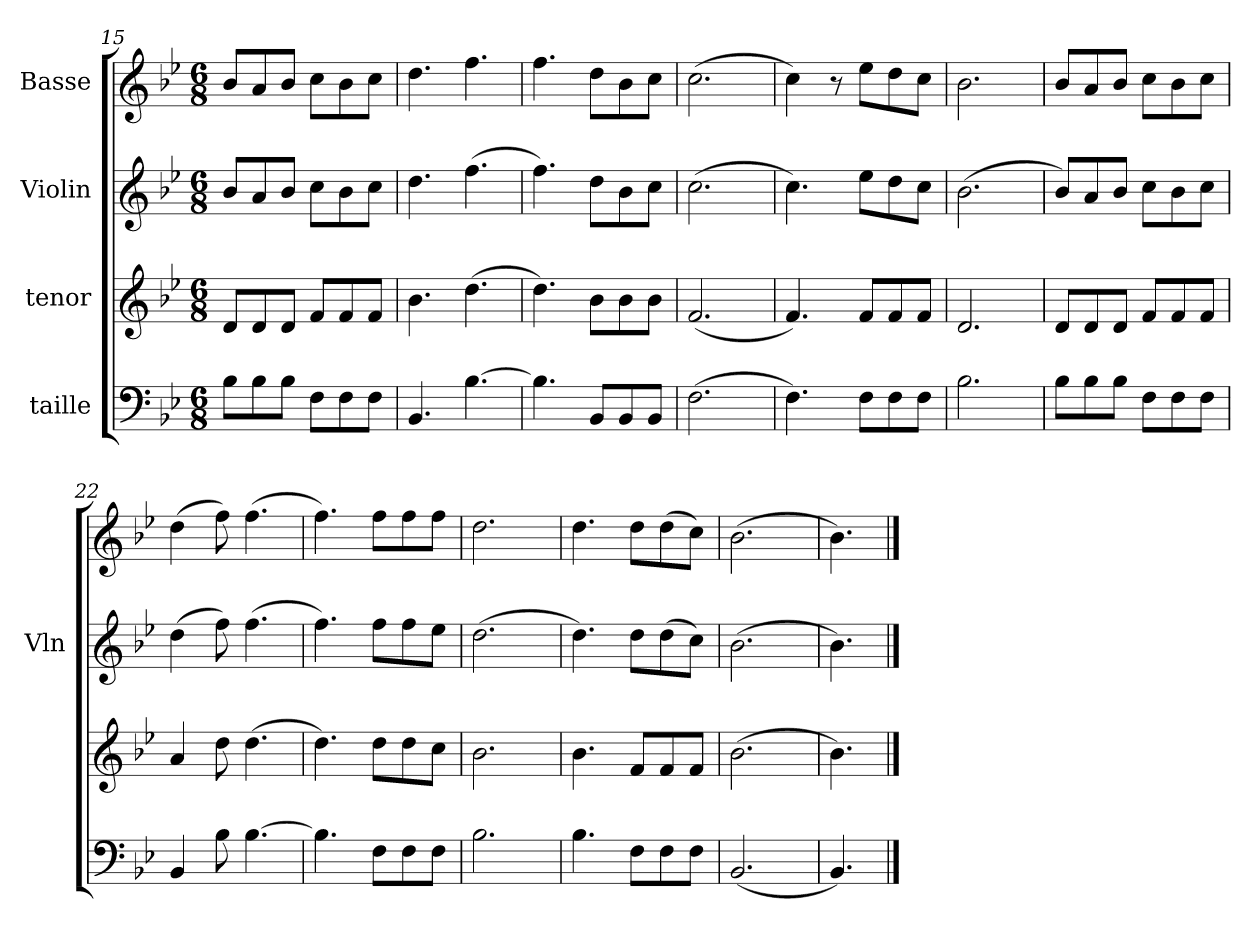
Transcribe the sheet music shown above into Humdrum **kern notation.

**kern	**kern	**kern	**kern
*part4	*part3	*part2	*part1
*staff4	*staff3	*staff2	*staff1
*I"taille	*I"tenor	*I"Violin	*I"Basse
*	*	*I'Vln	*
*clefF4	*clefG2	*clefG2	*clefG2
*k[b-e-]	*k[b-e-]	*k[b-e-]	*k[b-e-]
*M6/8	*M6/8	*M6/8	*M6/8
=15	=15	=15	=15
8B-\L	8d/L	8b-/L	8b-/L
8B-\	8d/	8a/	8a/
8B-\J	8d/J	8b-/J	8b-/J
8F\L	8f/L	8cc\L	8cc\L
8F\	8f/	8b-\	8b-\
8F\J	8f/J	8cc\J	8cc\J
=16	=16	=16	=16
4.BB-/	4.b-\	4.dd\	4.dd\
[4.B-\	(>4.dd\	(>4.ff\	4.ff\
=17	=17	=17	=17
4.B-\]	4.dd\)	4.ff\)	4.ff\
8BB-/L	8b-\L	8dd\L	8dd\L
8BB-/	8b-\	8b-\	8b-\
8BB-/J	8b-\J	8cc\J	8cc\J
=18	=18	=18	=18
(>2.F\	(<2.f/	(>2.cc\	(>2.cc\
=19	=19	=19	=19
4.F\)	4.f/)	4.cc\)	4cc\)
.	.	.	8r
8F\L	8f/L	8ee-\L	8ee-\L
8F\	8f/	8dd\	8dd\
8F\J	8f/J	8cc\J	8cc\J
=20	=20	=20	=20
2.B-\	2.d/	(>2.b-\	2.b-\
=21	=21	=21	=21
8B-\L	8d/L	8b-/L)	8b-/L
8B-\	8d/	8a/	8a/
8B-\J	8d/J	8b-/J	8b-/J
8F\L	8f/L	8cc\L	8cc\L
8F\	8f/	8b-\	8b-\
8F\J	8f/J	8cc\J	8cc\J
!!LO:PB:g=z
=22	=22	=22	=22
4BB-/	4a/	(>4dd\	(>4dd\
8B-\	8dd\	8ff\)	8ff\)
[4.B-\	(>4.dd\	(>4.ff\	(>4.ff\
=23	=23	=23	=23
4.B-\]	4.dd\)	4.ff\)	4.ff\)
8F\L	8dd\L	8ff\L	8ff\L
8F\	8dd\	8ff\	8ff\
8F\J	8cc\J	8ee-\J	8ff\J
=24	=24	=24	=24
2.B-\	2.b-\	(>2.dd\	2.dd\
=25	=25	=25	=25
4.B-\	4.b-\	4.dd\)	4.dd\
8F\L	8f/L	8dd\L	8dd\L
8F\	8f/	(>8dd\	(>8dd\
8F\J	8f/J	8cc\J)	8cc\J)
=26	=26	=26	=26
(<2.BB-/	(>2.b-\	(>2.b-\	(>2.b-\
=27	=27	=27	=27
4.BB-/)	4.b-\)	4.b-\)	4.b-\)
==	==	==	==
*-	*-	*-	*-
